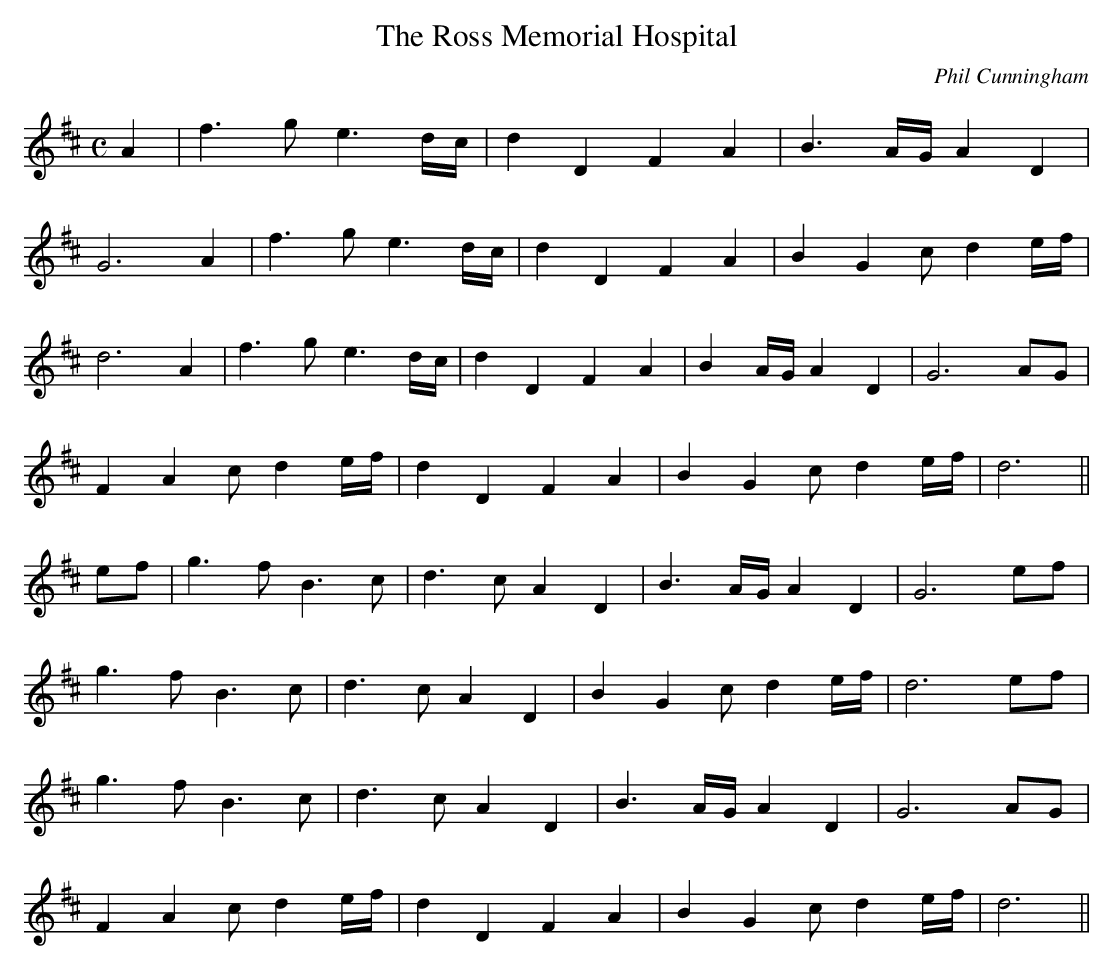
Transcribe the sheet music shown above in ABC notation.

X:1
T:The Ross Memorial Hospital
C:Phil Cunningham
M:C
L:1/4
K:D
A| f3/ g/ e3/ d/4c/4| d D F A | B3/ A/4G/4 A D |
G3 A | f3/ g/ e3/ d/4c/4 | d D F A | B G c/ d e/4f/4|
d3 A | f3/ g/ e3/ d/4c/4| d D F A | B§/ A/4G/4 A D | G3 A/G/ |
F A c/ d e/4f/4 | d D F A | B G c/ d e/4f/4| d3 ||
e/f/| g3/ f/ B3/ c/ | d3/ c/ A D | B3/ A/4G/4 A D | G3 e/f/ |
g3/ f/ B3/ c/ | d3/ c/ A D | B G c/ d e/4f/4 |  d3 e/f/|
g3/ f/ B3/ c/ | d3/ c/ A D | B3/ A/4G/4 A D | G3 A/G/ |
F A c/ d e/4f/4 | d D F A | B G c/ d e/4f/4| d3 ||
